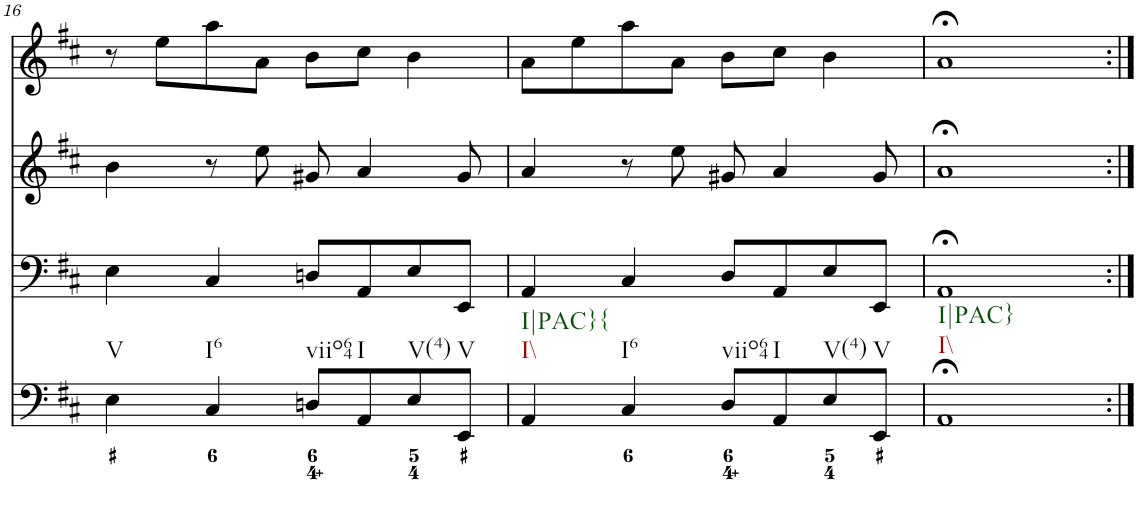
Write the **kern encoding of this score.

**kern	**kern	**kern	**kern
*part4	*part3	*part2	*part1
*staff4	*staff3	*staff2	*staff1
*I"Piano	*I"Piano	*I"Piano	*I"Piano
*I'Pno	*I'Pno	*I'Pno	*I'Pno
!!LO:PB:g=z
*clefF4	*clefF4	*clefG2	*clefG2
*k[f#c#]	*k[f#c#]	*k[f#c#]	*k[f#c#]
*D:	*D:	*D:	*D:
*M4/4	*M4/4	*M4/4	*M4/4
=16	=16	=16	=16
!LO:TX:b:t=V	!	!	!
4E\	4E\	4b\	8r
.	.	.	8ee\L
!LO:TX:b:t=I6	!	!	!
4C#/	4C#/	8r	8aa\
.	.	8ee\	8a\J
!LO:TX:b:t=viio64	!	!	!
8Dn/L	8Dn/L	8g#X/	8b\L
!LO:TX:b:t=I	!	!	!
8AA/	8AA/	4a/	8cc#\J
!LO:TX:b:t=V(4)	!	!	!
8E/	8E/	.	4b\
!LO:TX:b:t=V	!	!	!
8EE/J	8EE/J	8g#/	.
=17	=17	=17	=17
!LO:TX:b:t=I\\	!	!	!
!LO:TX:b:t=I|PAC}{	!	!	!
4AA/	4AA/	4a/	8a\L
.	.	.	8ee\
!LO:TX:b:t=I6	!	!	!
4C#/	4C#/	8r	8aa\
.	.	8ee\	8a\J
!LO:TX:b:t=viio64	!	!	!
8D/L	8D/L	8g#X/	8b\L
!LO:TX:b:t=I	!	!	!
8AA/	8AA/	4a/	8cc#\J
!LO:TX:b:t=V(4)	!	!	!
8E/	8E/	.	4b\
!LO:TX:b:t=V	!	!	!
8EE/J	8EE/J	8g#/	.
=18	=18	=18	=18
!LO:TX:b:t=I\\	!	!	!
!LO:TX:b:t=I|PAC}	!	!	!
1AA;<	1AA;<	1a;<	1a;<
=:|!	=:|!	=:|!	=:|!
*-	*-	*-	*-
